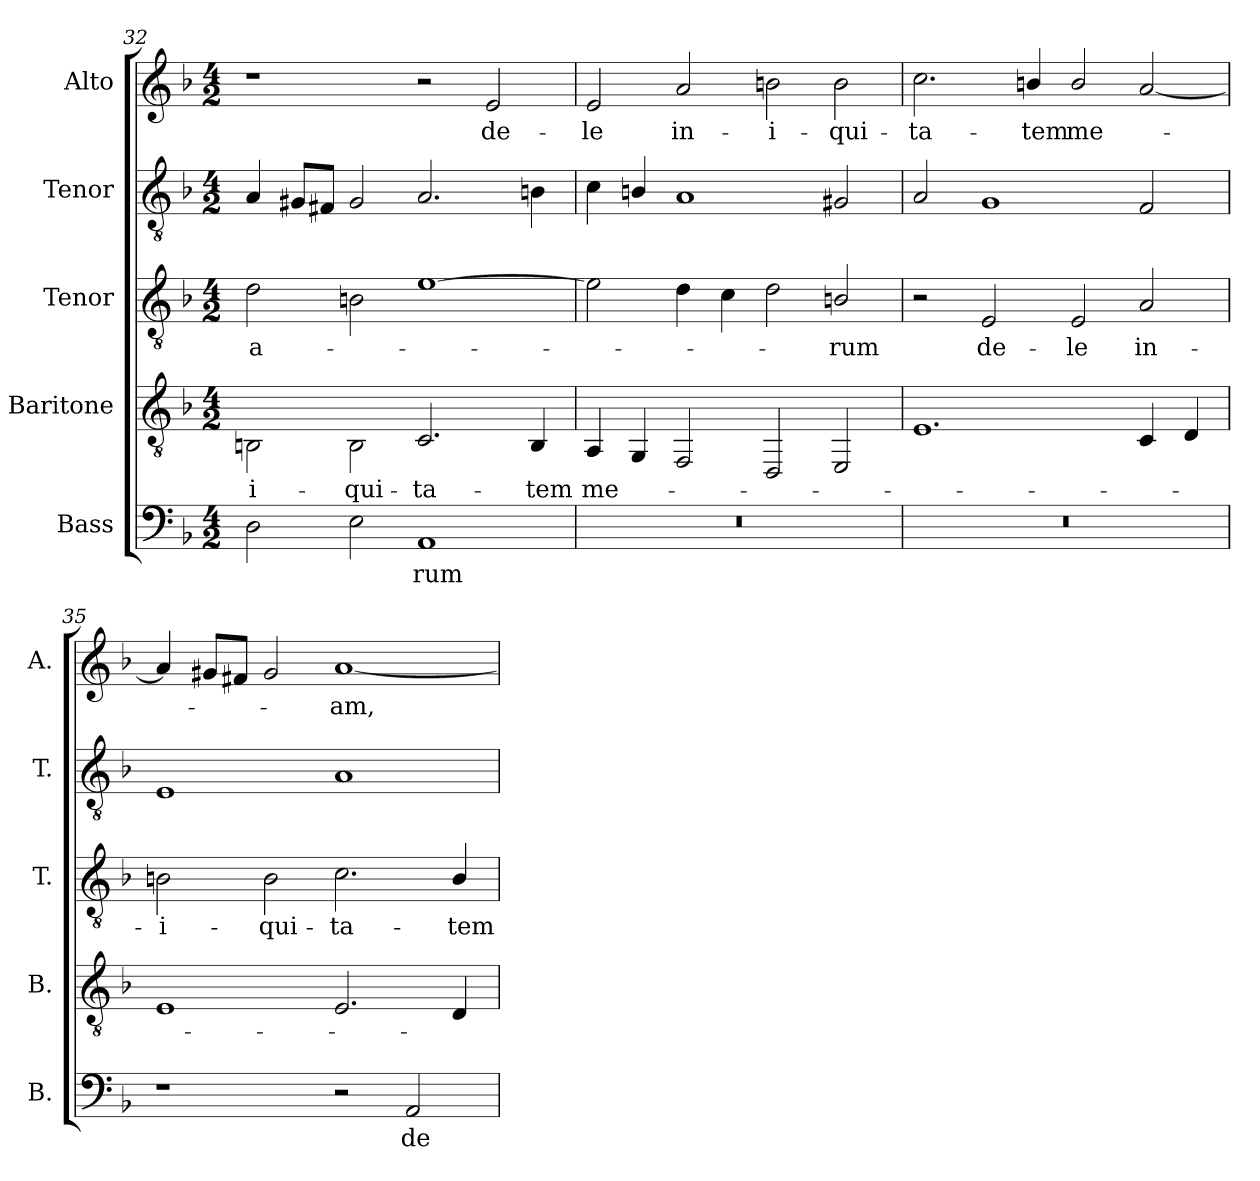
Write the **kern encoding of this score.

**kern	**text	**kern	**text	**kern	**text	**kern	**kern	**text
*part5	*part5	*part4	*part4	*part3	*part3	*part2	*part1	*part1
*staff5	*staff5	*staff4	*staff4	*staff3	*staff3	*staff2	*staff1	*staff1
*I"Bass	*	*I"Baritone	*	*I"Tenor	*	*I"Tenor	*I"Alto	*
*I'B.	*	*I'B.	*	*I'T.	*	*I'T.	*I'A.	*
*clefF4	*	*clefGv2	*	*clefGv2	*	*clefGv2	*clefG2	*
*	*	*	*	*ITrd7c12	*	*ITrd7c12	*	*
*k[b-]	*	*k[b-]	*	*k[b-]	*	*k[b-]	*k[b-]	*
*F:	*	*F:	*	*F:	*	*F:	*F:	*
*M4/2	*	*M4/2	*	*M4/2	*	*M4/2	*M4/2	*
=32	=32	=32	=32	=32	=32	=32	=32	=32
!	!	!	!LO:LY:b:color=#000000	!	!	!	!	!
!	!	!	!	!	!LO:LY:b:color=#000000	!	!	!
2Di\	.	2BBni\	-i-	2Di\	-a-	4AAi/	1r	.
.	.	.	.	.	.	8GG#Xi/L	.	.
.	.	.	.	.	.	8FF#Xi/J	.	.
!	!	!	!LO:LY:b:color=#000000	!	!	!	!	!
2Ei\	.	2BBi\	-qui-	2BBni\	.	2GG#i/	.	.
!	!LO:LY:b:color=#000000	!	!	!	!	!	!	!
!	!	!	!LO:LY:b:color=#000000	!	!	!	!	!
1AAi	-rum	2.Ci/	-ta-	[1Ei	.	2.AAi/	2r	.
!	!	!	!	!	!	!	!	!LO:LY:b:color=#000000
.	.	.	.	.	.	.	2ei/	de-
!	!	!	!LO:LY:b:color=#000000	!	!	!	!	!
.	.	4BBi/	-tem	.	.	4BBni\	.	.
=33	=33	=33	=33	=33	=33	=33	=33	=33
!LO:N:vis=1	!	!	!	!	!	!	!	!
!	!	!	!LO:LY:b:color=#000000	!	!	!	!	!
!	!	!	!	!	!	!	!	!LO:LY:b:color=#000000
0r	.	4AAi/	me-	2Ei\]	.	4Ci\	2ei/	-le
.	.	4GGi/	.	.	.	4BBni/	.	.
!	!	!	!	!	!	!	!	!LO:LY:b:color=#000000
.	.	2FFi/	.	4Di\	.	1AAi	2ai/	in-
.	.	.	.	4Ci\	.	.	.	.
!	!	!	!	!	!	!	!	!LO:LY:b:color=#000000
.	.	2DDi/	.	2Di\	.	.	2bni\	-i-
!	!	!	!	!	!LO:LY:b:color=#000000	!	!	!
!	!	!	!	!	!	!	!	!LO:LY:b:color=#000000
.	.	2EEi/	.	2BBni/	-rum	2GG#Xi/	2bi\	-qui-
!!LO:PB:g=z
=34	=34	=34	=34	=34	=34	=34	=34	=34
!LO:N:vis=1	!	!	!	!	!	!	!	!
!	!	!	!	!	!	!	!	!LO:LY:b:color=#000000
0r	.	1.Ei	.	2r	.	2AAi/	2.cci\	-ta-
!	!	!	!	!	!LO:LY:b:color=#000000	!	!	!
.	.	.	.	2EEi/	de-	1GGi	.	.
!	!	!	!	!	!	!	!	!LO:LY:b:color=#000000
.	.	.	.	.	.	.	4bni/	-tem
!	!	!	!	!	!LO:LY:b:color=#000000	!	!	!
!	!	!	!	!	!	!	!	!LO:LY:b:color=#000000
.	.	.	.	2EEi/	-le	.	2bi/	me-
!	!	!	!	!	!LO:LY:b:color=#000000	!	!	!
.	.	4Ci/	.	2AAi/	in-	2FFi/	[2ai/	.
.	.	4Di/	.	.	.	.	.	.
=35	=35	=35	=35	=35	=35	=35	=35	=35
!	!	!	!	!	!LO:LY:b:color=#000000	!	!	!
1r	.	1Ei	.	2BBni\	-i-	1EEi	4ai/]	.
.	.	.	.	.	.	.	8g#Xi/L	.
.	.	.	.	.	.	.	8f#Xi/J	.
!	!	!	!	!	!LO:LY:b:color=#000000	!	!	!
.	.	.	.	2BBi\	-qui-	.	2g#i/	.
!	!	!	!	!	!LO:LY:b:color=#000000	!	!	!
!	!	!	!	!	!	!	!	!LO:LY:b:color=#000000
2r	.	2.Ei/	.	2.Ci\	-ta-	1AAi	[1ai	-am,
!	!LO:LY:b:color=#000000	!	!	!	!	!	!	!
2AAi/	de-	.	.	.	.	.	.	.
!	!	!	!	!	!LO:LY:b:color=#000000	!	!	!
.	.	4Di/	.	4BBi/	-tem	.	.	.
=	=	=	=	=	=	=	=	=
*-	*-	*-	*-	*-	*-	*-	*-	*-
